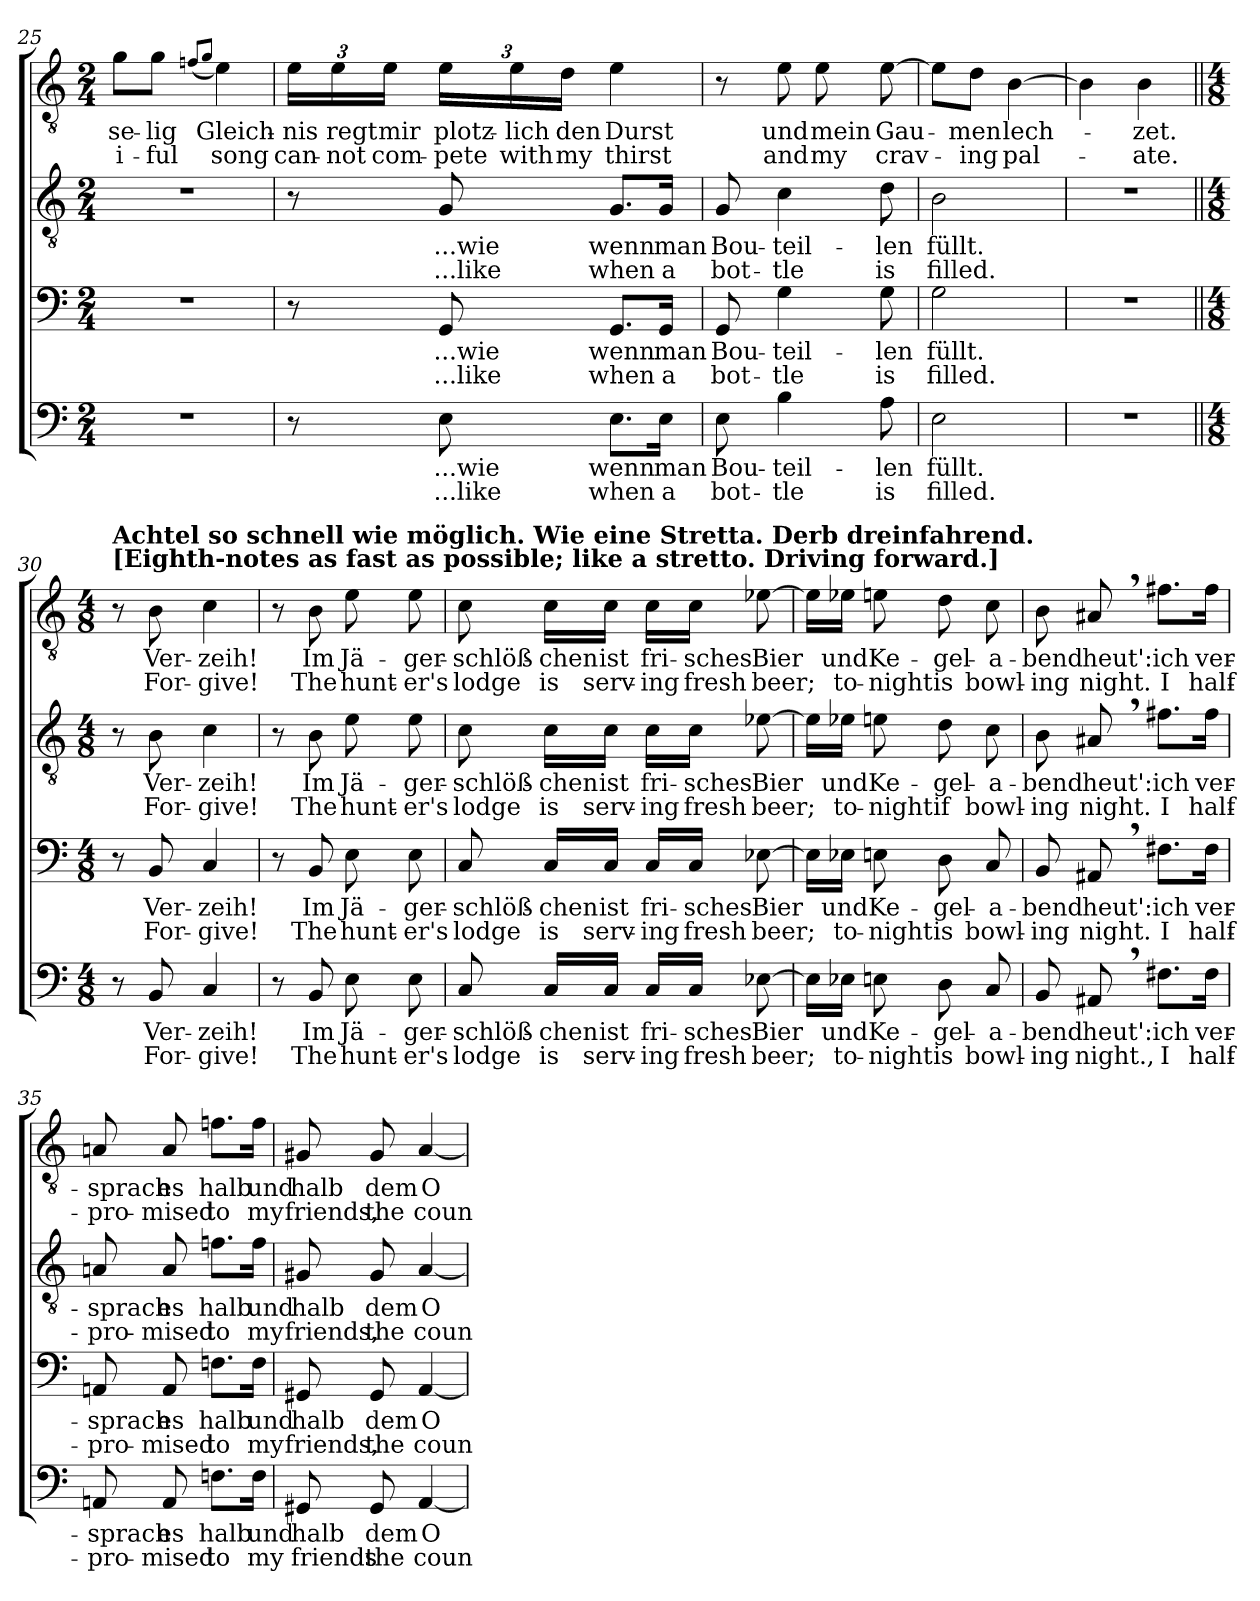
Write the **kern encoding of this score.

**kern	**text	**text	**kern	**text	**text	**kern	**text	**text	**kern	**text	**text
*part4	*part4	*part4	*part3	*part3	*part3	*part2	*part2	*part2	*part1	*part1	*part1
*staff4	*staff4	*staff4	*staff3	*staff3	*staff3	*staff2	*staff2	*staff2	*staff1	*staff1	*staff1
*clefF4	*	*	*clefF4	*	*	*clefGv2	*	*	*clefGv2	*	*
*k[]	*	*	*k[]	*	*	*k[]	*	*	*k[]	*	*
*C:	*	*	*C:	*	*	*C:	*	*	*C:	*	*
*M2/4	*	*	*M2/4	*	*	*M2/4	*	*	*M2/4	*	*
=25	=25	=25	=25	=25	=25	=25	=25	=25	=25	=25	=25
!	!	!	!	!	!	!	!	!	!	!LO:LY:b	!LO:LY:b
2r	.	.	2r	.	.	2r	.	.	8g\L	-se-	-i-
!	!	!	!	!	!	!	!	!	!	!LO:LY:b	!LO:LY:b
.	.	.	.	.	.	.	.	.	8g\J	-lig	-ful
.	.	.	.	.	.	.	.	.	(<8qfn/L	.	.
.	.	.	.	.	.	.	.	.	8qg/J	.	.
!	!	!	!	!	!	!	!	!	!	!LO:LY:b	!LO:LY:b
.	.	.	.	.	.	.	.	.	4e\)	Gleich-	song
!!LO:PB:g=z
=26	=26	=26	=26	=26	=26	=26	=26	=26	=26	=26	=26
!	!	!	!	!	!	!	!	!	!	!LO:LY:b	!LO:LY:b
8r	.	.	8r	.	.	8r	.	.	24e\LL	-nis	can-
!	!	!	!	!	!	!	!	!	!	!LO:LY:b	!LO:LY:b
.	.	.	.	.	.	.	.	.	24e\	regt	-not
!	!	!	!	!	!	!	!	!	!	!LO:LY:b	!LO:LY:b
.	.	.	.	.	.	.	.	.	24e\JJ	mir	com-
!	!LO:LY:b	!LO:LY:b	!	!LO:LY:b	!LO:LY:b	!	!LO:LY:b	!LO:LY:b	!	!LO:LY:b	!LO:LY:b
8E\	...wie	...like	8GG/	...wie	...like	8G/	...wie	...like	24e\LL	plotz-	-pete
!	!	!	!	!	!	!	!	!	!	!LO:LY:b	!LO:LY:b
.	.	.	.	.	.	.	.	.	24e\	-lich	with
!	!	!	!	!	!	!	!	!	!	!LO:LY:b	!LO:LY:b
.	.	.	.	.	.	.	.	.	24d\JJ	den	my
!	!LO:LY:b	!LO:LY:b	!	!LO:LY:b	!LO:LY:b	!	!LO:LY:b	!LO:LY:b	!	!LO:LY:b	!LO:LY:b
8.E\L	wenn	when	8.GG/L	wenn	when	8.G/L	wenn	when	4e\	Durst	thirst
!	!LO:LY:b	!LO:LY:b	!	!LO:LY:b	!LO:LY:b	!	!LO:LY:b	!LO:LY:b	!	!	!
16E\Jk	man	a	16GG/Jk	man	a	16G/Jk	man	a	.	.	.
=27	=27	=27	=27	=27	=27	=27	=27	=27	=27	=27	=27
!	!LO:LY:b	!LO:LY:b	!	!LO:LY:b	!LO:LY:b	!	!LO:LY:b	!LO:LY:b	!	!	!
8E\	Bou-	bot-	8GG/	Bou-	bot-	8G/	Bou-	bot-	8r	.	.
!	!LO:LY:b	!LO:LY:b	!	!LO:LY:b	!LO:LY:b	!	!LO:LY:b	!LO:LY:b	!	!LO:LY:b	!LO:LY:b
4B\	-teil-	-tle	4G\	-teil-	-tle	4c\	-teil-	-tle	8e\	und	and
!	!	!	!	!	!	!	!	!	!	!LO:LY:b	!LO:LY:b
.	.	.	.	.	.	.	.	.	8e\	mein	my
!	!LO:LY:b	!LO:LY:b	!	!LO:LY:b	!LO:LY:b	!	!LO:LY:b	!LO:LY:b	!	!LO:LY:b	!LO:LY:b
8A\	-len	is	8G\	-len	is	8d\	-len	is	[8e\	Gau-	crav-
=28	=28	=28	=28	=28	=28	=28	=28	=28	=28	=28	=28
!	!LO:LY:b	!LO:LY:b	!	!LO:LY:b	!LO:LY:b	!	!LO:LY:b	!LO:LY:b	!	!	!
2E\	füllt.	filled.	2G\	füllt.	filled.	2B\	füllt.	filled.	8e\L]	.	.
!	!	!	!	!	!	!	!	!	!	!LO:LY:b	!LO:LY:b
.	.	.	.	.	.	.	.	.	8d\J	-men	-ing
!	!	!	!	!	!	!	!	!	!	!LO:LY:b	!LO:LY:b
.	.	.	.	.	.	.	.	.	[4B\	lech-	pal-
=29	=29	=29	=29	=29	=29	=29	=29	=29	=29	=29	=29
2r	.	.	2r	.	.	2r	.	.	4B\]	.	.
!	!	!	!	!	!	!	!	!	!	!LO:LY:b	!LO:LY:b
.	.	.	.	.	.	.	.	.	4B\	-zet.	-ate.
!!LO:LB:g=z
=30||	=30||	=30||	=30||	=30||	=30||	=30||	=30||	=30||	=30||	=30||	=30||
*M4/8	*	*	*M4/8	*	*	*M4/8	*	*	*M4/8	*	*
!	!	!	!	!	!	!	!	!	!LO:TX:a:B:t=Achtel so schnell wie möglich.  Wie eine Stretta.  Derb dreinfahrend.\n[Eighth-notes as fast as possible; like a stretto.  Driving forward.]	!	!
8r	.	.	8r	.	.	8r	.	.	8r	.	.
!	!LO:LY:b	!LO:LY:b	!	!LO:LY:b	!LO:LY:b	!	!LO:LY:b	!LO:LY:b	!	!LO:LY:b	!LO:LY:b
8BB/	Ver-	For-	8BB/	Ver-	For-	8B\	Ver-	For-	8B\	Ver-	For-
!	!LO:LY:b	!LO:LY:b	!	!LO:LY:b	!LO:LY:b	!	!LO:LY:b	!LO:LY:b	!	!LO:LY:b	!LO:LY:b
4C/	-zeih!	-give!	4C/	-zeih!	-give!	4c\	-zeih!	-give!	4c\	-zeih!	-give!
=31	=31	=31	=31	=31	=31	=31	=31	=31	=31	=31	=31
8r	.	.	8r	.	.	8r	.	.	8r	.	.
!	!LO:LY:b	!LO:LY:b	!	!LO:LY:b	!LO:LY:b	!	!LO:LY:b	!LO:LY:b	!	!LO:LY:b	!LO:LY:b
8BB/	Im	The	8BB/	Im	The	8B\	Im	The	8B\	Im	The
!	!LO:LY:b	!LO:LY:b	!	!LO:LY:b	!LO:LY:b	!	!LO:LY:b	!LO:LY:b	!	!LO:LY:b	!LO:LY:b
8E\	Jä-	hunt-	8E\	Jä-	hunt-	8e\	Jä-	hunt-	8e\	Jä-	hunt-
!	!LO:LY:b	!LO:LY:b	!	!LO:LY:b	!LO:LY:b	!	!LO:LY:b	!LO:LY:b	!	!LO:LY:b	!LO:LY:b
8E\	-ger-	-er's	8E\	-ger-	-er's	8e\	-ger-	-er's	8e\	-ger-	-er's
=32	=32	=32	=32	=32	=32	=32	=32	=32	=32	=32	=32
!	!LO:LY:b	!LO:LY:b	!	!LO:LY:b	!LO:LY:b	!	!LO:LY:b	!LO:LY:b	!	!LO:LY:b	!LO:LY:b
8C/	-schlöß-	lodge	8C/	-schlöß-	lodge	8c\	-schlöß-	lodge	8c\	-schlöß-	lodge
!	!LO:LY:b	!LO:LY:b	!	!LO:LY:b	!LO:LY:b	!	!LO:LY:b	!LO:LY:b	!	!LO:LY:b	!LO:LY:b
16C/LL	-chen	is	16C/LL	-chen	is	16c\LL	-chen	is	16c\LL	-chen	is
!	!LO:LY:b	!LO:LY:b	!	!LO:LY:b	!LO:LY:b	!	!LO:LY:b	!LO:LY:b	!	!LO:LY:b	!LO:LY:b
16C/JJ	ist	serv-	16C/JJ	ist	serv-	16c\JJ	ist	serv-	16c\JJ	ist	serv-
!	!LO:LY:b	!LO:LY:b	!	!LO:LY:b	!LO:LY:b	!	!LO:LY:b	!LO:LY:b	!	!LO:LY:b	!LO:LY:b
16C/LL	fri-	-ing	16C/LL	fri-	-ing	16c\LL	fri-	-ing	16c\LL	fri-	-ing
!	!LO:LY:b	!LO:LY:b	!	!LO:LY:b	!LO:LY:b	!	!LO:LY:b	!LO:LY:b	!	!LO:LY:b	!LO:LY:b
16C/JJ	-sches	fresh	16C/JJ	-sches	fresh	16c\JJ	-sches	fresh	16c\JJ	-sches	fresh
!	!LO:LY:b	!LO:LY:b	!	!LO:LY:b	!LO:LY:b	!	!LO:LY:b	!LO:LY:b	!	!LO:LY:b	!LO:LY:b
[8E-X\	Bier	beer;	[8E-X\	Bier	beer;	[8e-X\	Bier	beer;	[8e-X\	Bier	beer;
=33	=33	=33	=33	=33	=33	=33	=33	=33	=33	=33	=33
16E-\LL]	.	.	16E-\LL]	.	.	16e-\LL]	.	.	16e-\LL]	.	.
!	!LO:LY:b	!LO:LY:b	!	!LO:LY:b	!LO:LY:b	!	!LO:LY:b	!LO:LY:b	!	!LO:LY:b	!LO:LY:b
16E-X\JJ	und	to-	16E-X\JJ	und	to-	16e-X\JJ	und	to-	16e-X\JJ	und	to-
!	!LO:LY:b	!LO:LY:b	!	!LO:LY:b	!LO:LY:b	!	!LO:LY:b	!LO:LY:b	!	!LO:LY:b	!LO:LY:b
8En\	Ke-	-night	8En\	Ke-	-night	8en\	Ke-	-night	8en\	Ke-	-night
!	!LO:LY:b	!LO:LY:b	!	!LO:LY:b	!LO:LY:b	!	!LO:LY:b	!LO:LY:b	!	!LO:LY:b	!LO:LY:b
8D\	-gel-	is	8D\	-gel-	is	8d\	-gel-	if	8d\	-gel-	is
!	!LO:LY:b	!LO:LY:b	!	!LO:LY:b	!LO:LY:b	!	!LO:LY:b	!LO:LY:b	!	!LO:LY:b	!LO:LY:b
8C/	-a-	bowl-	8C/	-a-	bowl-	8c\	-a-	bowl-	8c\	-a-	bowl-
=34	=34	=34	=34	=34	=34	=34	=34	=34	=34	=34	=34
!	!LO:LY:b	!LO:LY:b	!	!LO:LY:b	!LO:LY:b	!	!LO:LY:b	!LO:LY:b	!	!LO:LY:b	!LO:LY:b
8BB/	-bend	-ing	8BB/	-bend	-ing	8B\	-bend	-ing	8B\	-bend	-ing
!	!LO:LY:b	!LO:LY:b	!	!LO:LY:b	!LO:LY:b	!	!LO:LY:b	!LO:LY:b	!	!LO:LY:b	!LO:LY:b
8AA#X,>/	heut':	night.,	8AA#X,>/	heut':	night.	8A#X,>/	heut':	night.	8A#X,>/	heut':	night.
!	!LO:LY:b	!LO:LY:b	!	!LO:LY:b	!LO:LY:b	!	!LO:LY:b	!LO:LY:b	!	!LO:LY:b	!LO:LY:b
8.F#X\L	ich	I	8.F#X\L	ich	I	8.f#X\L	ich	I	8.f#X\L	ich	I
!	!LO:LY:b	!LO:LY:b	!	!LO:LY:b	!LO:LY:b	!	!LO:LY:b	!LO:LY:b	!	!LO:LY:b	!LO:LY:b
16F#\Jk	ver-	half-	16F#\Jk	ver-	half-	16f#\Jk	ver-	half-	16f#\Jk	ver-	half-
=35	=35	=35	=35	=35	=35	=35	=35	=35	=35	=35	=35
!	!LO:LY:b	!LO:LY:b	!	!LO:LY:b	!LO:LY:b	!	!LO:LY:b	!LO:LY:b	!	!LO:LY:b	!LO:LY:b
8AAn/	-sprach	-pro-	8AAn/	-sprach	-pro-	8An/	-sprach	-pro-	8An/	-sprach	-pro-
!	!LO:LY:b	!LO:LY:b	!	!LO:LY:b	!LO:LY:b	!	!LO:LY:b	!LO:LY:b	!	!LO:LY:b	!LO:LY:b
8AA/	es	-mised	8AA/	es	-mised	8A/	es	-mised	8A/	es	-mised
!	!LO:LY:b	!LO:LY:b	!	!LO:LY:b	!LO:LY:b	!	!LO:LY:b	!LO:LY:b	!	!LO:LY:b	!LO:LY:b
8.Fn\L	halb	to	8.Fn\L	halb	to	8.fn\L	halb	to	8.fn\L	halb	to
!	!LO:LY:b	!LO:LY:b	!	!LO:LY:b	!LO:LY:b	!	!LO:LY:b	!LO:LY:b	!	!LO:LY:b	!LO:LY:b
16F\Jk	und	my	16F\Jk	und	my	16f\Jk	und	my	16f\Jk	und	my
!!LO:PB:g=z
=36	=36	=36	=36	=36	=36	=36	=36	=36	=36	=36	=36
!	!LO:LY:b	!LO:LY:b	!	!LO:LY:b	!LO:LY:b	!	!LO:LY:b	!LO:LY:b	!	!LO:LY:b	!LO:LY:b
8GG#X/	halb	friends	8GG#X/	halb	friends,	8G#X/	halb	friends,	8G#X/	halb	friends,
!	!LO:LY:b	!LO:LY:b	!	!LO:LY:b	!LO:LY:b	!	!LO:LY:b	!LO:LY:b	!	!LO:LY:b	!LO:LY:b
8GG#/	dem	the	8GG#/	dem	the	8G#/	dem	the	8G#/	dem	the
!	!LO:LY:b	!LO:LY:b	!	!LO:LY:b	!LO:LY:b	!	!LO:LY:b	!LO:LY:b	!	!LO:LY:b	!LO:LY:b
[4AA/	O-	coun-	[4AA/	O-	coun-	[4A/	O-	coun-	[4A/	O-	coun-
=	=	=	=	=	=	=	=	=	=	=	=
*-	*-	*-	*-	*-	*-	*-	*-	*-	*-	*-	*-
